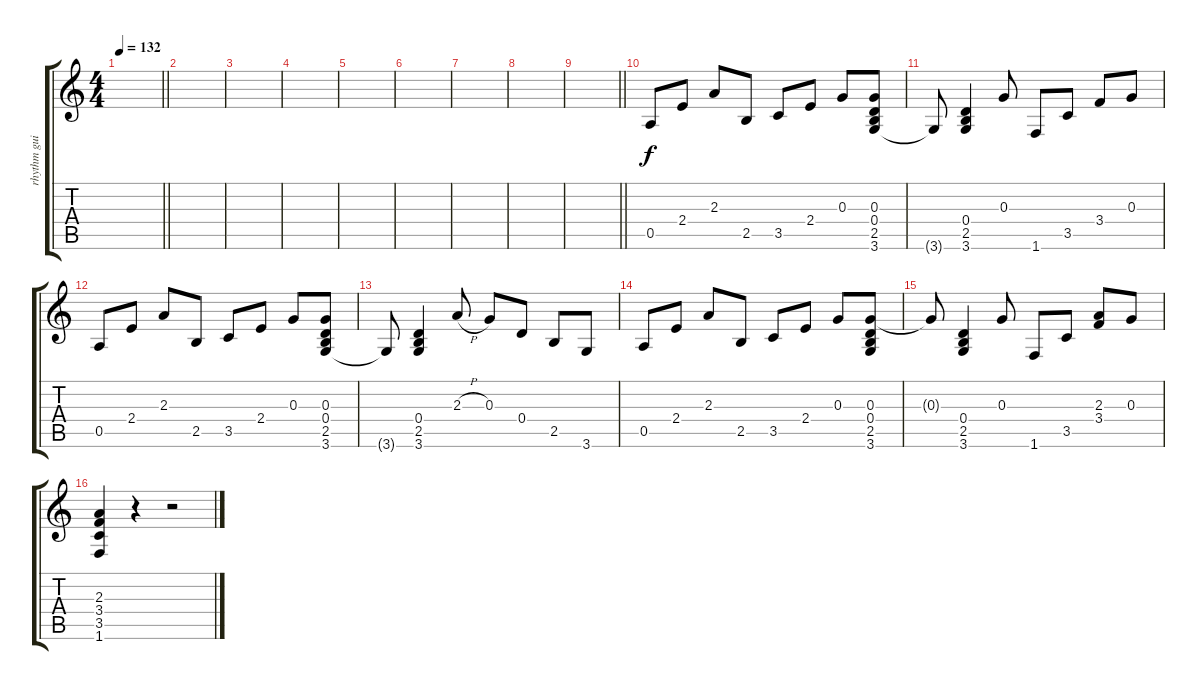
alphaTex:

\track ("rhythm guitar" "rhythm gui") {instrument electricguitarmuted}
\staff {score tabs}
\tuning (E4 B3 G3 D3 A2 E2) {hide}
\ts (4 4)
\tempo 132
\clef g2
\barLineRight lightlight
\ks c
|
|
|
|
|
|
|
|
\barLineRight lightlight
|
0.5.8 2.4.8 2.3.8 2.5.8 3.5.8 2.4.8 0.3.8 (0.3 0.4 2.5 3.6).8 |
3.6{t}.8 (0.4 2.5 3.6).4 0.3.8 1.6.8 3.5.8 3.4.8 0.3.8 |
0.5.8 2.4.8 2.3.8 2.5.8 3.5.8 2.4.8 0.3.8 (0.3 0.4 2.5 3.6).8 |
3.6{t}.8 (0.4 2.5 3.6).4 2.3{h}.8 0.3.8 0.4.8 2.5.8 3.6.8 |
0.5.8 2.4.8 2.3.8 2.5.8 3.5.8 2.4.8 0.3.8 (0.3 0.4 2.5 3.6).8 |
0.3{t}.8 (0.4 2.5 3.6).4 0.3.8 1.6.8 3.5.8 (2.3 3.4).8 0.3.8 |
(2.3 3.4 3.5 1.6).4 r.4 r.2
